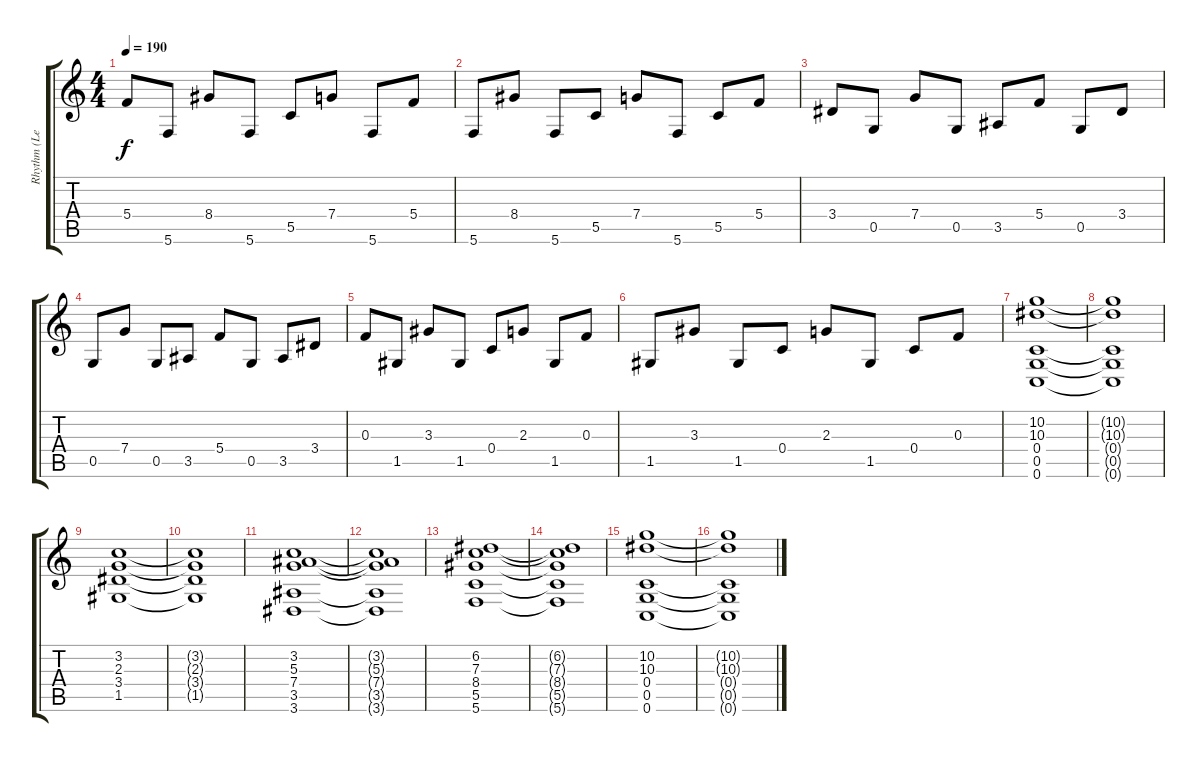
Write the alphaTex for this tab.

\track ("Rhythm (Left)" "Rhythm (Le") {instrument distortionguitar}
\staff {score tabs}
\tuning (D4 A3 F3 C3 G2 C2) {hide}
\ts (4 4)
\tempo 190
\clef g2
\ks c
5.4.8{dy f} 5.6.8 8.4.8 5.6.8 5.5.8 7.4.8 5.6.8 5.4.8 |
5.6.8 8.4.8 5.6.8 5.5.8 7.4.8 5.6.8 5.5.8 5.4.8 |
3.4.8 0.5.8 7.4.8 0.5.8 3.5.8 5.4.8 0.5.8 3.4.8 |
0.5.8 7.4.8 0.5.8 3.5.8 5.4.8 0.5.8 3.5.8 3.4.8 |
0.3.8 1.5.8 3.3.8 1.5.8 0.4.8 2.3.8 1.5.8 0.3.8 |
1.5.8 3.3.8 1.5.8 0.4.8 2.3.8 1.5.8 0.4.8 0.3.8 |
(10.2 10.3 0.4 0.5 0.6).1 |
(10.2{t} 10.3{t} 0.4{t} 0.5{t} 0.6{t}).1 |
(3.2 2.3 3.4 1.5).1 |
(3.2{t} 2.3{t} 3.4{t} 1.5{t}).1 |
(3.2 5.3 7.4 3.5 3.6).1 |
(3.2{t} 5.3{t} 7.4{t} 3.5{t} 3.6{t}).1 |
(6.2 7.3 8.4 5.5 5.6).1 |
(6.2{t} 7.3{t} 8.4{t} 5.5{t} 5.6{t}).1 |
(10.2 10.3 0.4 0.5 0.6).1 |
(10.2{t} 10.3{t} 0.4{t} 0.5{t} 0.6{t}).1
